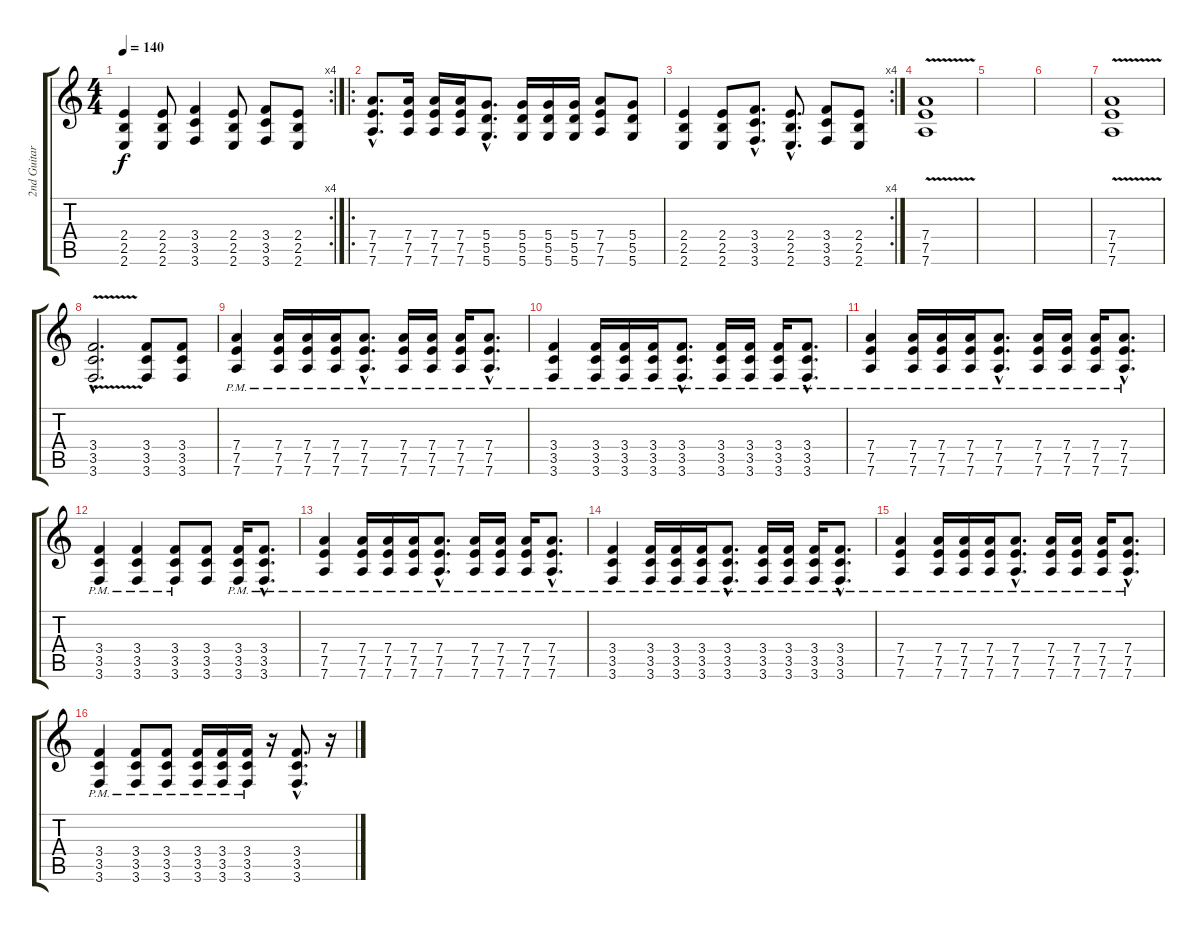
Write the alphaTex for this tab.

\track ("2nd Guitar" "2nd Guitar") {instrument distortionguitar}
\staff {score tabs}
\tuning (E4 B3 G3 D3 A2 D2) {hide}
\rc 4
\ts (4 4)
\tempo 140
\clef g2
\ks c
(2.4 2.5 2.6).4{dy f} (2.4 2.5 2.6).8 (3.4 3.5 3.6).4 (2.4 2.5 2.6).8 (3.4 3.5 3.6).8 (2.4 2.5 2.6).8 |
\ro
(7.4{hac} 7.5{hac} 7.6{hac}).8{d} (7.4 7.5 7.6).16 (7.4 7.5 7.6).16 (7.4 7.5 7.6).16 (5.4{hac} 5.5{hac} 5.6{hac}).8{d} (5.4 5.5 5.6).16 (5.4 5.5 5.6).16 (5.4 5.5 5.6).16 (7.4 7.5 7.6).8 (5.4 5.5 5.6).8 |
\rc 4
(2.4 2.5 2.6).4 (2.4 2.5 2.6).8 (3.4{hac} 3.5{hac} 3.6{hac}).8{d} (2.4{hac} 2.5{hac} 2.6{hac}).8{d} (3.4 3.5 3.6).8 (2.4 2.5 2.6).8 |
(7.4{v} 7.5 7.6).1 |
|
|
(7.4 7.5 7.6{v}).1 |
(3.4{hac} 3.5{hac} 3.6{v hac}).2{d} (3.4 3.5 3.6).8 (3.4 3.5 3.6).8 |
(7.4 7.5 7.6{pm}).4 (7.4 7.5 7.6{pm}).16 (7.4 7.5 7.6{pm}).16 (7.4 7.5 7.6{pm}).16 (7.4{hac} 7.5{hac} 7.6{hac pm}).8{d} (7.4 7.5 7.6{pm}).16 (7.4 7.5 7.6{pm}).16 (7.4 7.5 7.6{pm}).16 (7.4{hac} 7.5{hac} 7.6{hac pm}).8{d} |
(3.4 3.5 3.6{pm}).4 (3.4 3.5 3.6{pm}).16 (3.4 3.5 3.6{pm}).16 (3.4 3.5 3.6{pm}).16 (3.4{hac} 3.5{hac} 3.6{hac pm}).8{d} (3.4 3.5 3.6{pm}).16 (3.4 3.5 3.6{pm}).16 (3.4 3.5 3.6{pm}).16 (3.4{hac} 3.5{hac} 3.6{hac pm}).8{d} |
(7.4 7.5 7.6{pm}).4 (7.4 7.5 7.6{pm}).16 (7.4 7.5 7.6{pm}).16 (7.4 7.5 7.6{pm}).16 (7.4{hac} 7.5{hac} 7.6{hac pm}).8{d} (7.4 7.5 7.6{pm}).16 (7.4 7.5 7.6{pm}).16 (7.4 7.5 7.6{pm}).16 (7.4{hac} 7.5{hac} 7.6{hac pm}).8{d} |
(3.4 3.5 3.6{pm}).4 (3.4 3.5 3.6{pm}).4 (3.4 3.5 3.6{pm}).8 (3.4 3.5 3.6).8 (3.4 3.5 3.6{pm}).16 (3.4{hac} 3.5{hac} 3.6{hac pm}).8{d} |
(7.4 7.5 7.6{pm}).4 (7.4 7.5 7.6{pm}).16 (7.4 7.5 7.6{pm}).16 (7.4 7.5 7.6{pm}).16 (7.4{hac} 7.5{hac} 7.6{hac pm}).8{d} (7.4 7.5 7.6{pm}).16 (7.4 7.5 7.6{pm}).16 (7.4 7.5 7.6{pm}).16 (7.4{hac} 7.5{hac} 7.6{hac pm}).8{d} |
(3.4 3.5 3.6{pm}).4 (3.4 3.5 3.6{pm}).16 (3.4 3.5 3.6{pm}).16 (3.4 3.5 3.6{pm}).16 (3.4{hac} 3.5{hac} 3.6{hac pm}).8{d} (3.4 3.5 3.6{pm}).16 (3.4 3.5 3.6{pm}).16 (3.4 3.5 3.6{pm}).16 (3.4{hac} 3.5{hac} 3.6{hac pm}).8{d} |
(7.4 7.5 7.6{pm}).4 (7.4 7.5 7.6{pm}).16 (7.4 7.5 7.6{pm}).16 (7.4 7.5 7.6{pm}).16 (7.4{hac} 7.5{hac} 7.6{hac pm}).8{d} (7.4 7.5 7.6{pm}).16 (7.4 7.5 7.6{pm}).16 (7.4 7.5 7.6{pm}).16 (7.4{hac} 7.5{hac} 7.6{hac pm}).8{d} |
(3.4 3.5 3.6{pm}).4 (3.4 3.5 3.6{pm}).8 (3.4 3.5 3.6{pm}).8 (3.4 3.5 3.6{pm}).16 (3.4 3.5 3.6{pm}).16 (3.4 3.5 3.6{pm}).16 r.16 (3.4{hac} 3.5{hac} 3.6{hac}).8{d} r.16
